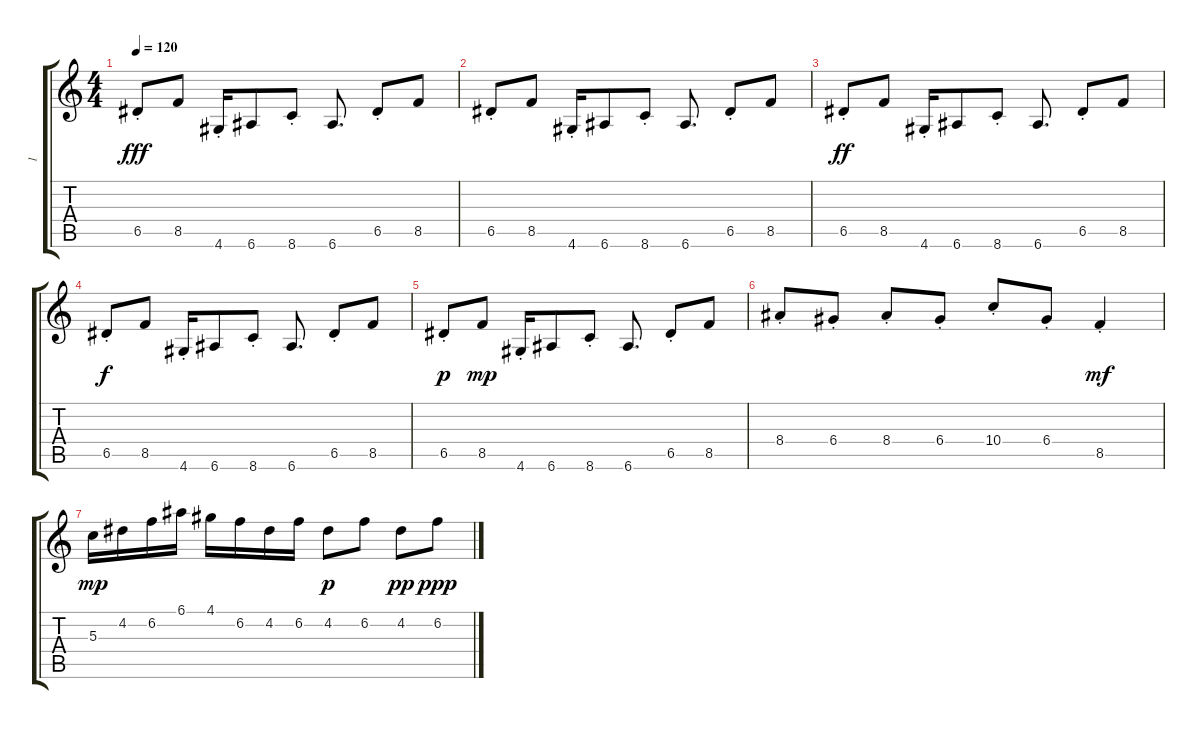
\track ("1" "1") {instrument electricguitarclean}
\staff {score tabs}
\tuning (E4 B3 G3 D3 A2 E2) {hide}
\ts (4 4)
\tempo 120
\clef g2
\ks c
6.5{st}.8{dy fff} 8.5.8 4.6{st}.16 6.6.8 8.6{st}.8 6.6.8{d} 6.5{st}.8 8.5.8 |
6.5{st}.8 8.5.8 4.6{st}.16 6.6.8 8.6{st}.8 6.6.8{d} 6.5{st}.8 8.5.8 |
6.5{st}.8{dy ff} 8.5.8 4.6{st}.16 6.6.8 8.6{st}.8 6.6.8{d} 6.5{st}.8 8.5.8 |
6.5{st}.8{dy f} 8.5.8 4.6{st}.16 6.6.8 8.6{st}.8 6.6.8{d} 6.5{st}.8 8.5.8 |
6.5{st}.8{dy p} 8.5.8{dy mp} 4.6{st}.16 6.6.8 8.6{st}.8 6.6.8{d} 6.5{st}.8 8.5.8 |
8.4{st}.8 6.4{st}.8 8.4{st}.8 6.4{st}.8 10.4{st}.8 6.4{st}.8 8.5{st}.4{dy mf} |
5.3.16{dy mp} 4.2.16 6.2.16 6.1.16 4.1.16 6.2.16 4.2.16 6.2.16 4.2.8{dy p} 6.2.8 4.2.8{dy pp} 6.2.8{dy ppp}
